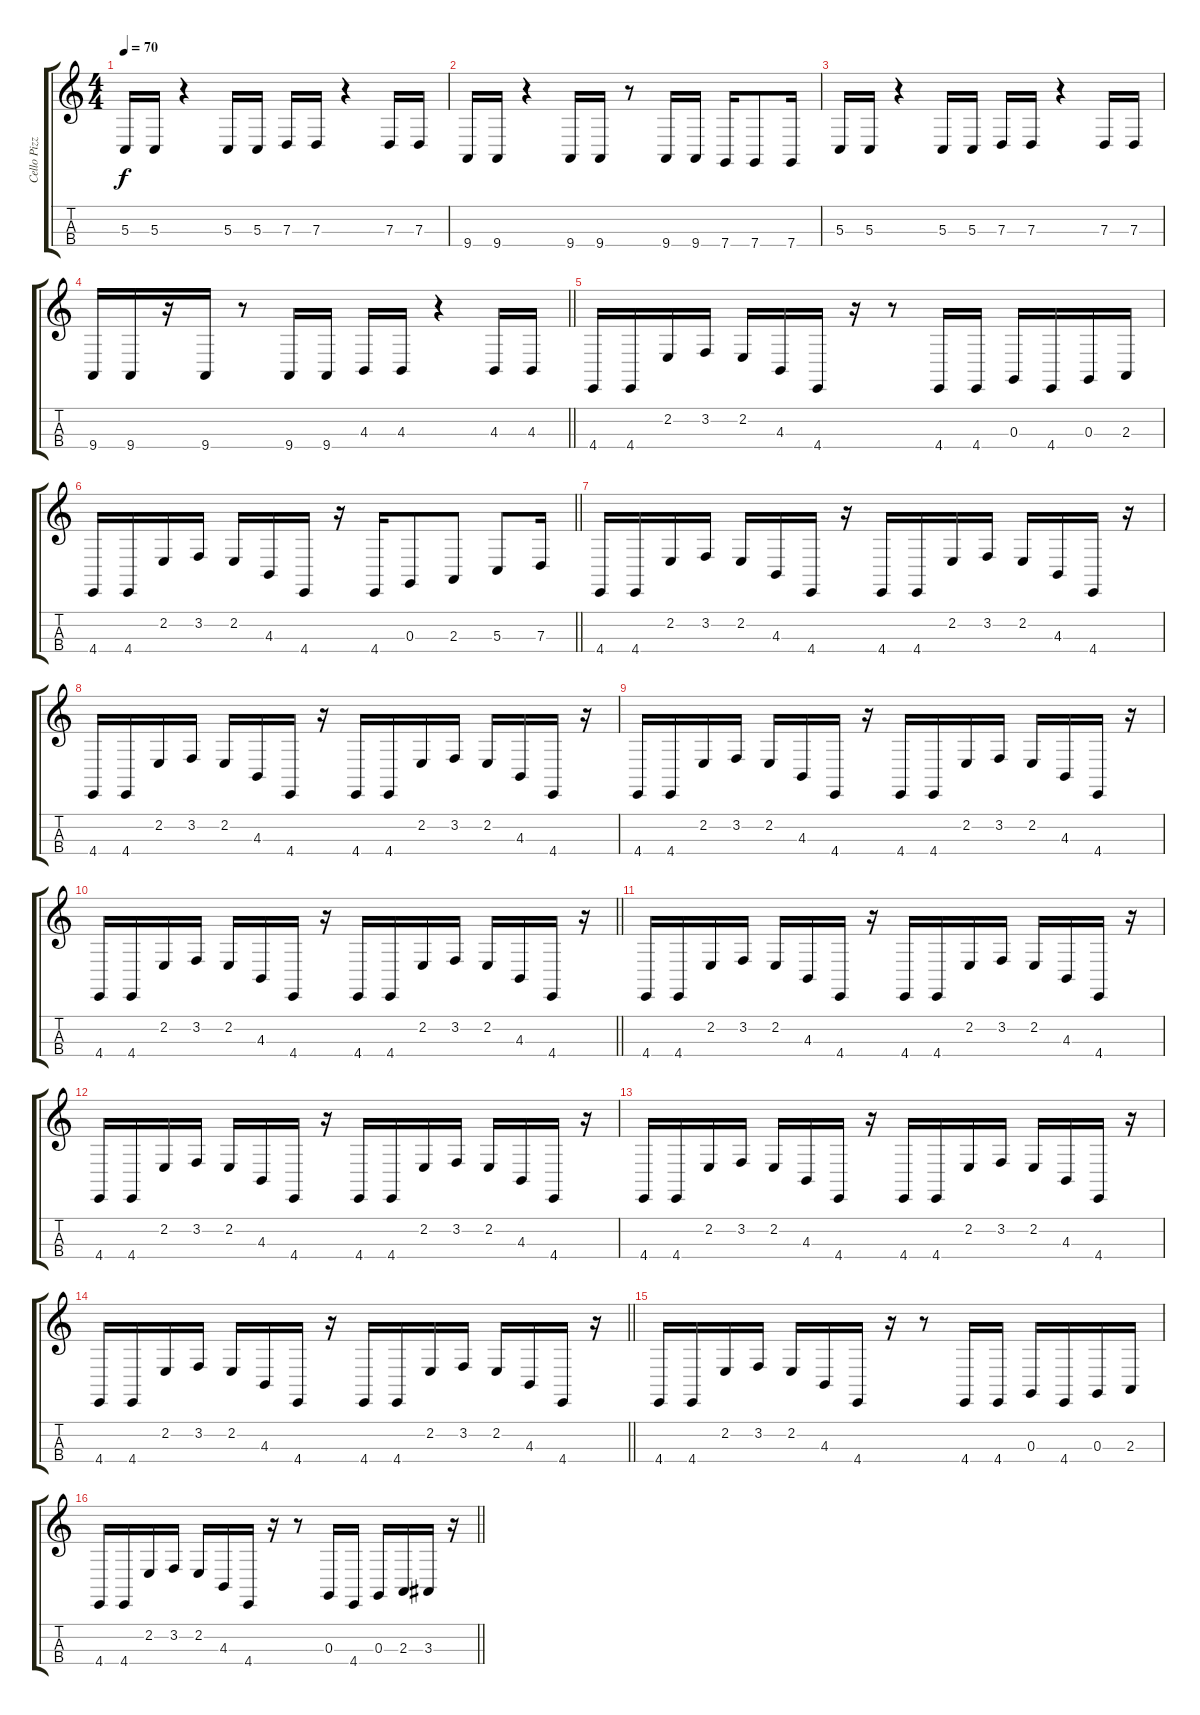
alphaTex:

\track ("Cello Pizz" "Cello Pizz") {instrument pizzicatostrings}
\staff {score tabs}
\tuning (A3 D3 G2 C2) {hide}
\ts (4 4)
\section ("" "")
\tempo 70
\clef g2
\ks c
5.3.16{dy f} 5.3.16 r.4 5.3.16 5.3.16 7.3.16 7.3.16 r.4 7.3.16 7.3.16 |
9.4.16 9.4.16 r.4 9.4.16 9.4.16 r.8 9.4.16 9.4.16 7.4.16 7.4.8 7.4.16 |
5.3.16 5.3.16 r.4 5.3.16 5.3.16 7.3.16 7.3.16 r.4 7.3.16 7.3.16 |
\barLineRight lightlight
9.4.16 9.4.16 r.16 9.4.16 r.8 9.4.16 9.4.16 4.3.16 4.3.16 r.4 4.3.16 4.3.16 |
4.4.16 4.4.16 2.2.16 3.2.16 2.2.16 4.3.16 4.4.16 r.16 r.8 4.4.16 4.4.16 0.3.16 4.4.16 0.3.16 2.3.16 |
\barLineRight lightlight
4.4.16 4.4.16 2.2.16 3.2.16 2.2.16 4.3.16 4.4.16 r.16 4.4.16 0.3.8 2.3.8 5.3.8 7.3.16 |
\section ("" "")
4.4.16 4.4.16 2.2.16 3.2.16 2.2.16 4.3.16 4.4.16 r.16 4.4.16 4.4.16 2.2.16 3.2.16 2.2.16 4.3.16 4.4.16 r.16 |
4.4.16 4.4.16 2.2.16 3.2.16 2.2.16 4.3.16 4.4.16 r.16 4.4.16 4.4.16 2.2.16 3.2.16 2.2.16 4.3.16 4.4.16 r.16 |
4.4.16 4.4.16 2.2.16 3.2.16 2.2.16 4.3.16 4.4.16 r.16 4.4.16 4.4.16 2.2.16 3.2.16 2.2.16 4.3.16 4.4.16 r.16 |
\barLineRight lightlight
4.4.16 4.4.16 2.2.16 3.2.16 2.2.16 4.3.16 4.4.16 r.16 4.4.16 4.4.16 2.2.16 3.2.16 2.2.16 4.3.16 4.4.16 r.16 |
4.4.16 4.4.16 2.2.16 3.2.16 2.2.16 4.3.16 4.4.16 r.16 4.4.16 4.4.16 2.2.16 3.2.16 2.2.16 4.3.16 4.4.16 r.16 |
4.4.16 4.4.16 2.2.16 3.2.16 2.2.16 4.3.16 4.4.16 r.16 4.4.16 4.4.16 2.2.16 3.2.16 2.2.16 4.3.16 4.4.16 r.16 |
4.4.16 4.4.16 2.2.16 3.2.16 2.2.16 4.3.16 4.4.16 r.16 4.4.16 4.4.16 2.2.16 3.2.16 2.2.16 4.3.16 4.4.16 r.16 |
\barLineRight lightlight
4.4.16 4.4.16 2.2.16 3.2.16 2.2.16 4.3.16 4.4.16 r.16 4.4.16 4.4.16 2.2.16 3.2.16 2.2.16 4.3.16 4.4.16 r.16 |
\section ("" "")
4.4.16 4.4.16 2.2.16 3.2.16 2.2.16 4.3.16 4.4.16 r.16 r.8 4.4.16 4.4.16 0.3.16 4.4.16 0.3.16 2.3.16 |
\barLineRight lightlight
4.4.16 4.4.16 2.2.16 3.2.16 2.2.16 4.3.16 4.4.16 r.16 r.8 0.3.16 4.4.16 0.3.16 2.3.16 3.3.16 r.16
